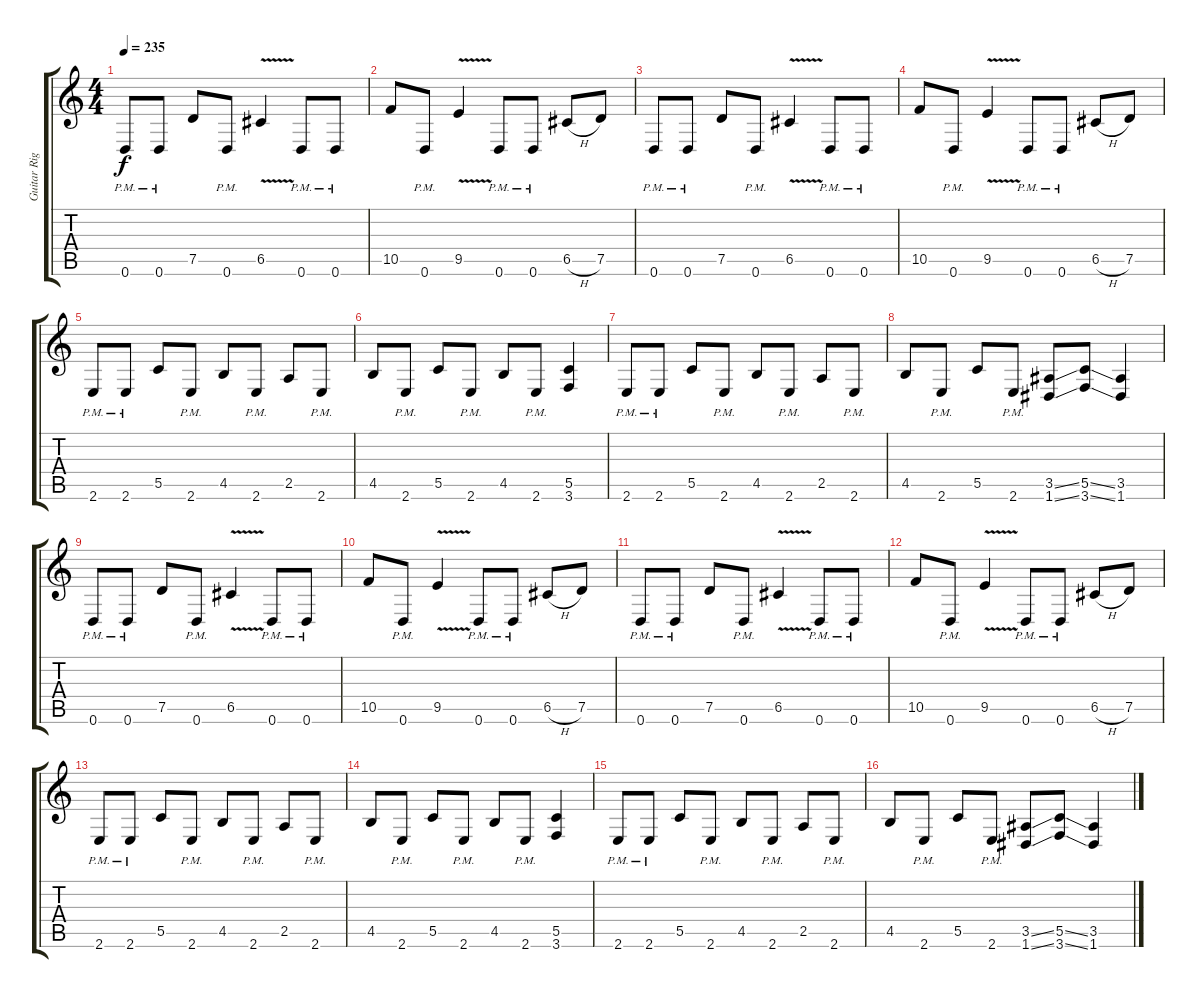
\track ("Guitar Right" "Guitar Rig") {instrument distortionguitar}
\staff {score tabs}
\tuning (D4 A3 F3 C3 G2 D2) {hide}
\ts (4 4)
\tempo 235
\clef g2
\ks c
0.6{pm}.8{dy f} 0.6{pm}.8 7.5.8 0.6{pm}.8 6.5{v}.4 0.6{pm}.8 0.6{pm}.8 |
10.5.8 0.6{pm}.8 9.5{v}.4 0.6{pm}.8 0.6{pm}.8 6.5{h}.8 7.5.8 |
0.6{pm}.8 0.6{pm}.8 7.5.8 0.6{pm}.8 6.5{v}.4 0.6{pm}.8 0.6{pm}.8 |
10.5.8 0.6{pm}.8 9.5{v}.4 0.6{pm}.8 0.6{pm}.8 6.5{h}.8 7.5.8 |
2.6{pm}.8 2.6{pm}.8 5.5.8 2.6{pm}.8 4.5.8 2.6{pm}.8 2.5.8 2.6{pm}.8 |
4.5.8 2.6{pm}.8 5.5.8 2.6{pm}.8 4.5.8 2.6{pm}.8 (5.5 3.6).4 |
2.6{pm}.8 2.6{pm}.8 5.5.8 2.6{pm}.8 4.5.8 2.6{pm}.8 2.5.8 2.6{pm}.8 |
4.5.8 2.6{pm}.8 5.5.8 2.6{pm}.8 (3.5{ss} 1.6{ss}).8 (5.5{ss} 3.6{ss}).8 (3.5 1.6).4 |
0.6{pm}.8 0.6{pm}.8 7.5.8 0.6{pm}.8 6.5{v}.4 0.6{pm}.8 0.6{pm}.8 |
10.5.8 0.6{pm}.8 9.5{v}.4 0.6{pm}.8 0.6{pm}.8 6.5{h}.8 7.5.8 |
0.6{pm}.8 0.6{pm}.8 7.5.8 0.6{pm}.8 6.5{v}.4 0.6{pm}.8 0.6{pm}.8 |
10.5.8 0.6{pm}.8 9.5{v}.4 0.6{pm}.8 0.6{pm}.8 6.5{h}.8 7.5.8 |
2.6{pm}.8 2.6{pm}.8 5.5.8 2.6{pm}.8 4.5.8 2.6{pm}.8 2.5.8 2.6{pm}.8 |
4.5.8 2.6{pm}.8 5.5.8 2.6{pm}.8 4.5.8 2.6{pm}.8 (5.5 3.6).4 |
2.6{pm}.8 2.6{pm}.8 5.5.8 2.6{pm}.8 4.5.8 2.6{pm}.8 2.5.8 2.6{pm}.8 |
4.5.8 2.6{pm}.8 5.5.8 2.6{pm}.8 (3.5{ss} 1.6{ss}).8 (5.5{ss} 3.6{ss}).8 (3.5 1.6).4
